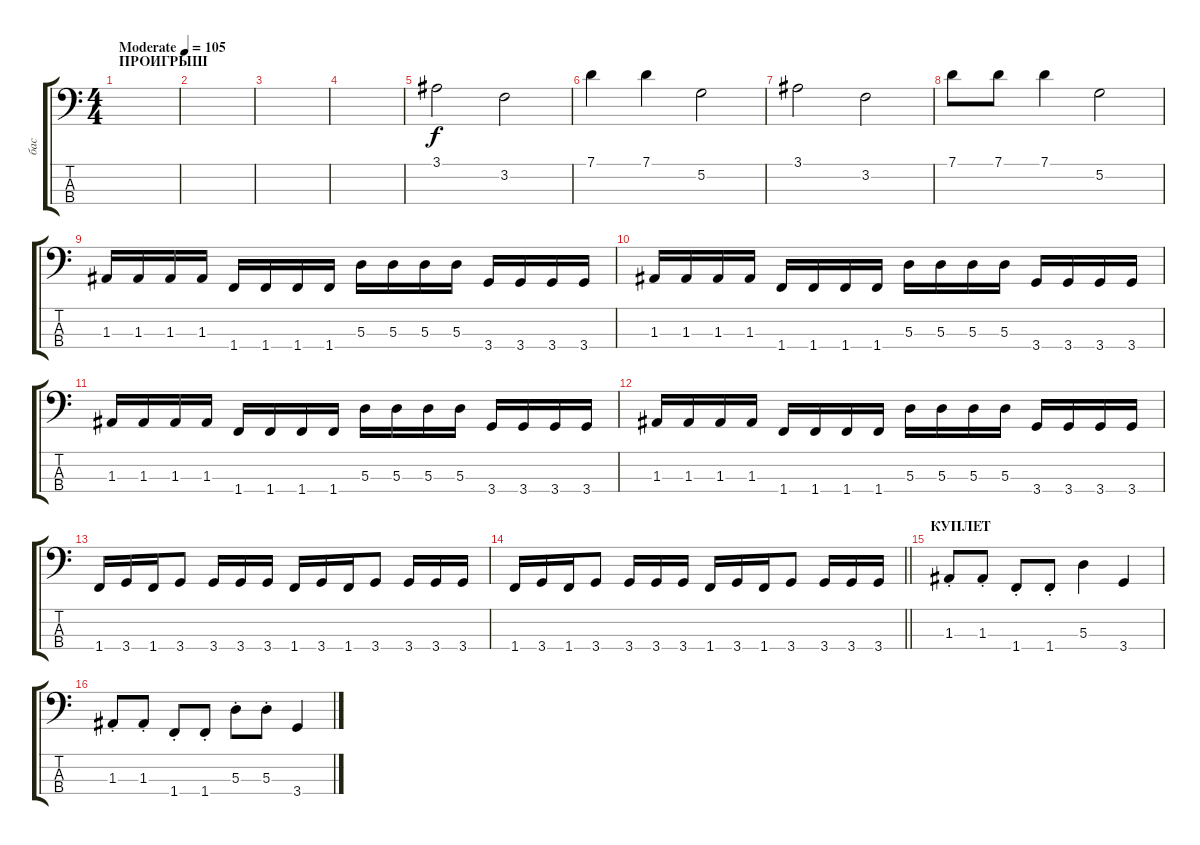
\track ("бас" "бас") {instrument electricbassfinger}
\staff {score tabs}
\tuning (G2 D2 A1 E1) {hide}
\ts (4 4)
\section ("" "ПРОИГРЫШ")
\tempo (105 "Moderate")
\clef f4
\ks c
|
|
|
|
3.1.2 3.2.2 |
7.1.4 7.1.4 5.2.2 |
3.1.2 3.2.2 |
7.1.8 7.1.8 7.1.4 5.2.2 |
1.3.16 1.3.16 1.3.16 1.3.16 1.4.16 1.4.16 1.4.16 1.4.16 5.3.16 5.3.16 5.3.16 5.3.16 3.4.16 3.4.16 3.4.16 3.4.16 |
1.3.16 1.3.16 1.3.16 1.3.16 1.4.16 1.4.16 1.4.16 1.4.16 5.3.16 5.3.16 5.3.16 5.3.16 3.4.16 3.4.16 3.4.16 3.4.16 |
1.3.16 1.3.16 1.3.16 1.3.16 1.4.16 1.4.16 1.4.16 1.4.16 5.3.16 5.3.16 5.3.16 5.3.16 3.4.16 3.4.16 3.4.16 3.4.16 |
1.3.16 1.3.16 1.3.16 1.3.16 1.4.16 1.4.16 1.4.16 1.4.16 5.3.16 5.3.16 5.3.16 5.3.16 3.4.16 3.4.16 3.4.16 3.4.16 |
1.4.16 3.4.16 1.4.16 3.4.8 3.4.16 3.4.16 3.4.16 1.4.16 3.4.16 1.4.16 3.4.8 3.4.16 3.4.16 3.4.16 |
\barLineRight lightlight
1.4.16 3.4.16 1.4.16 3.4.8 3.4.16 3.4.16 3.4.16 1.4.16 3.4.16 1.4.16 3.4.8 3.4.16 3.4.16 3.4.16 |
\section ("" "КУПЛЕТ")
1.3{st}.8 1.3{st}.8 1.4{st}.8 1.4{st}.8 5.3.4 3.4.4 |
1.3{st}.8 1.3{st}.8 1.4{st}.8 1.4{st}.8 5.3{st}.8 5.3{st}.8 3.4.4
